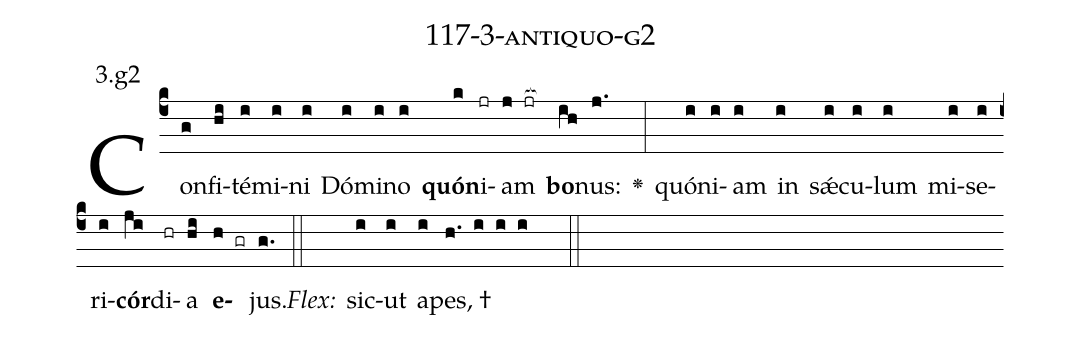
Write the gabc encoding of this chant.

name: 117-3-antiquo-g2;
annotation: 3.g2;
%%
(c4)Con(g)fi(hi)té(i)mi(i)ni(i) Dó(i)mi(i)no(i) <b>quón</b>(k)i(jr)am(j jr[ocb:1{]) <b>bo</b>(ih[ocb:0}])nus:(j.) <v>\greheightstar</v>(:) quón(i)i(i)am(i) in(i) sǽ(i)cu(i)lum(i) mi(i)se(i)ri(i)<b>cór</b>(ji)di(hr)a(hi) <b>e</b>(h gr)jus.(g.) (::)
<i>Flex:</i>()  sic(i)ut(i) a(i)pes, †(h. i i i  ::)

%E(i) u(i) o(ji) u(hi) a(h) e.(g.) (::)
